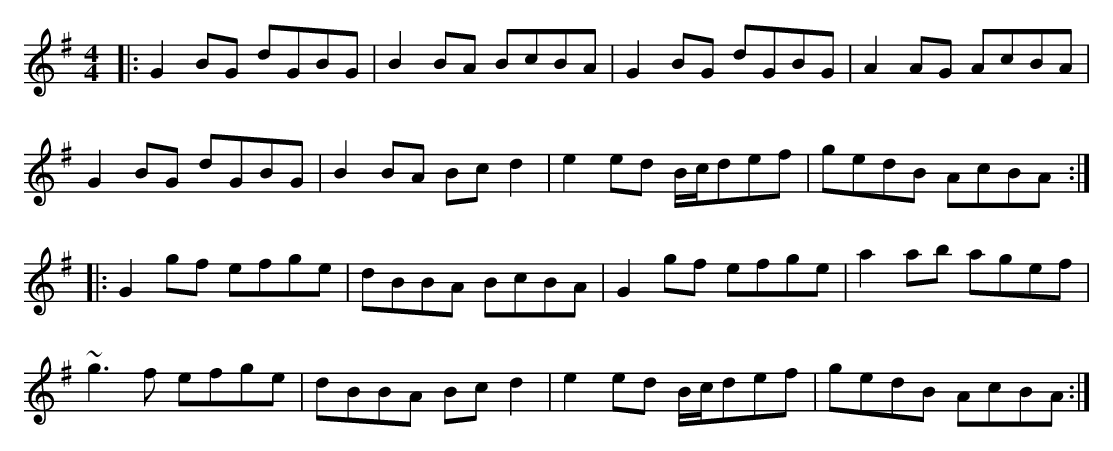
X:1
M:4/4
K:G
|:G2BG dGBG|B2BA BcBA|G2BG dGBG|A2AG AcBA|
G2 BG dGBG|B2BA Bcd2|e2ed B/c/def|gedB AcBA:|
|:G2 gf efge|dBBA BcBA|G2gf efge|a2ab agef|
~g3f efge|dBBA Bcd2| e2ed B/c/def|gedB AcBA:|
